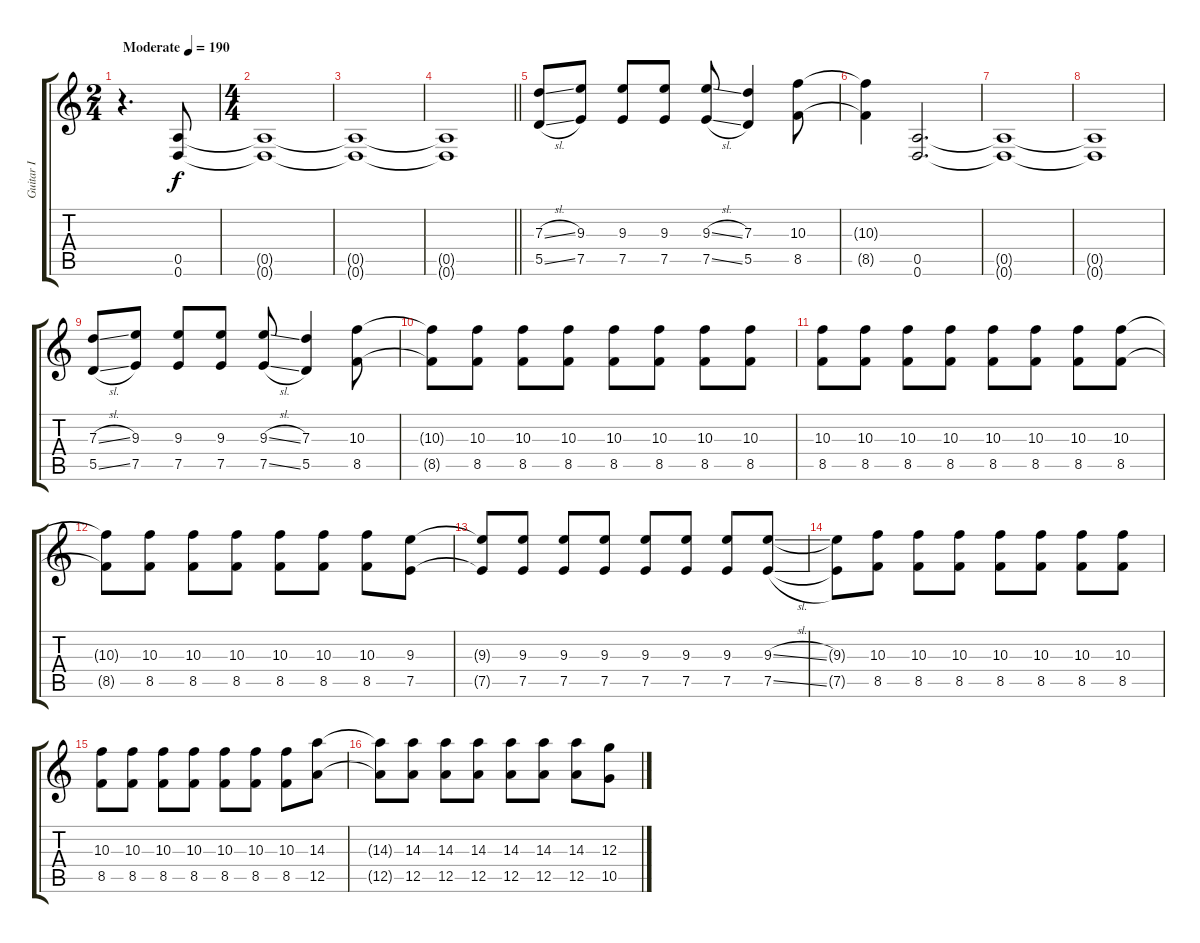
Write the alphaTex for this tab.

\track ("Guitar I" "Guitar I") {instrument distortionguitar}
\staff {score tabs}
\tuning (E4 B3 G3 D3 A2 D2) {hide}
\ts (2 4)
\tempo (190 "Moderate")
\clef g2
\ks c
r.4{d dy f instrument distortionguitar} (0.5 0.6).8 |
\ts (4 4)
(0.5{t} 0.6{t}).1 |
(0.5{t} 0.6{t}).1 |
\barLineRight lightlight
(0.5{t} 0.6{t}).1 |
\section ("" "")
(7.3{sl} 5.5{sl}).8 (9.3 7.5).8 (9.3 7.5).8 (9.3 7.5).8 (9.3{sl} 7.5{sl}).8 (7.3 5.5).4 (10.3 8.5).8 |
(10.3{t} 8.5{t}).4 (0.5 0.6).2{d} |
(0.5{t} 0.6{t}).1 |
(0.5{t} 0.6{t}).1 |
(7.3{sl} 5.5{sl}).8 (9.3 7.5).8 (9.3 7.5).8 (9.3 7.5).8 (9.3{sl} 7.5{sl}).8 (7.3 5.5).4 (10.3 8.5).8 |
(10.3{t} 8.5{t}).8 (10.3 8.5).8 (10.3 8.5).8 (10.3 8.5).8 (10.3 8.5).8 (10.3 8.5).8 (10.3 8.5).8 (10.3 8.5).8 |
(10.3 8.5).8 (10.3 8.5).8 (10.3 8.5).8 (10.3 8.5).8 (10.3 8.5).8 (10.3 8.5).8 (10.3 8.5).8 (10.3 8.5).8 |
(10.3{t} 8.5{t}).8 (10.3 8.5).8 (10.3 8.5).8 (10.3 8.5).8 (10.3 8.5).8 (10.3 8.5).8 (10.3 8.5).8 (9.3 7.5).8 |
(9.3{t} 7.5{t}).8 (9.3 7.5).8 (9.3 7.5).8 (9.3 7.5).8 (9.3 7.5).8 (9.3 7.5).8 (9.3 7.5).8 (9.3{sl} 7.5{sl}).8 |
(9.3{t} 7.5{t}).8 (10.3 8.5).8 (10.3 8.5).8 (10.3 8.5).8 (10.3 8.5).8 (10.3 8.5).8 (10.3 8.5).8 (10.3 8.5).8 |
(10.3 8.5).8 (10.3 8.5).8 (10.3 8.5).8 (10.3 8.5).8 (10.3 8.5).8 (10.3 8.5).8 (10.3 8.5).8 (14.3 12.5).8 |
(14.3{t} 12.5{t}).8 (14.3 12.5).8 (14.3 12.5).8 (14.3 12.5).8 (14.3 12.5).8 (14.3 12.5).8 (14.3 12.5).8 (12.3 10.5).8
